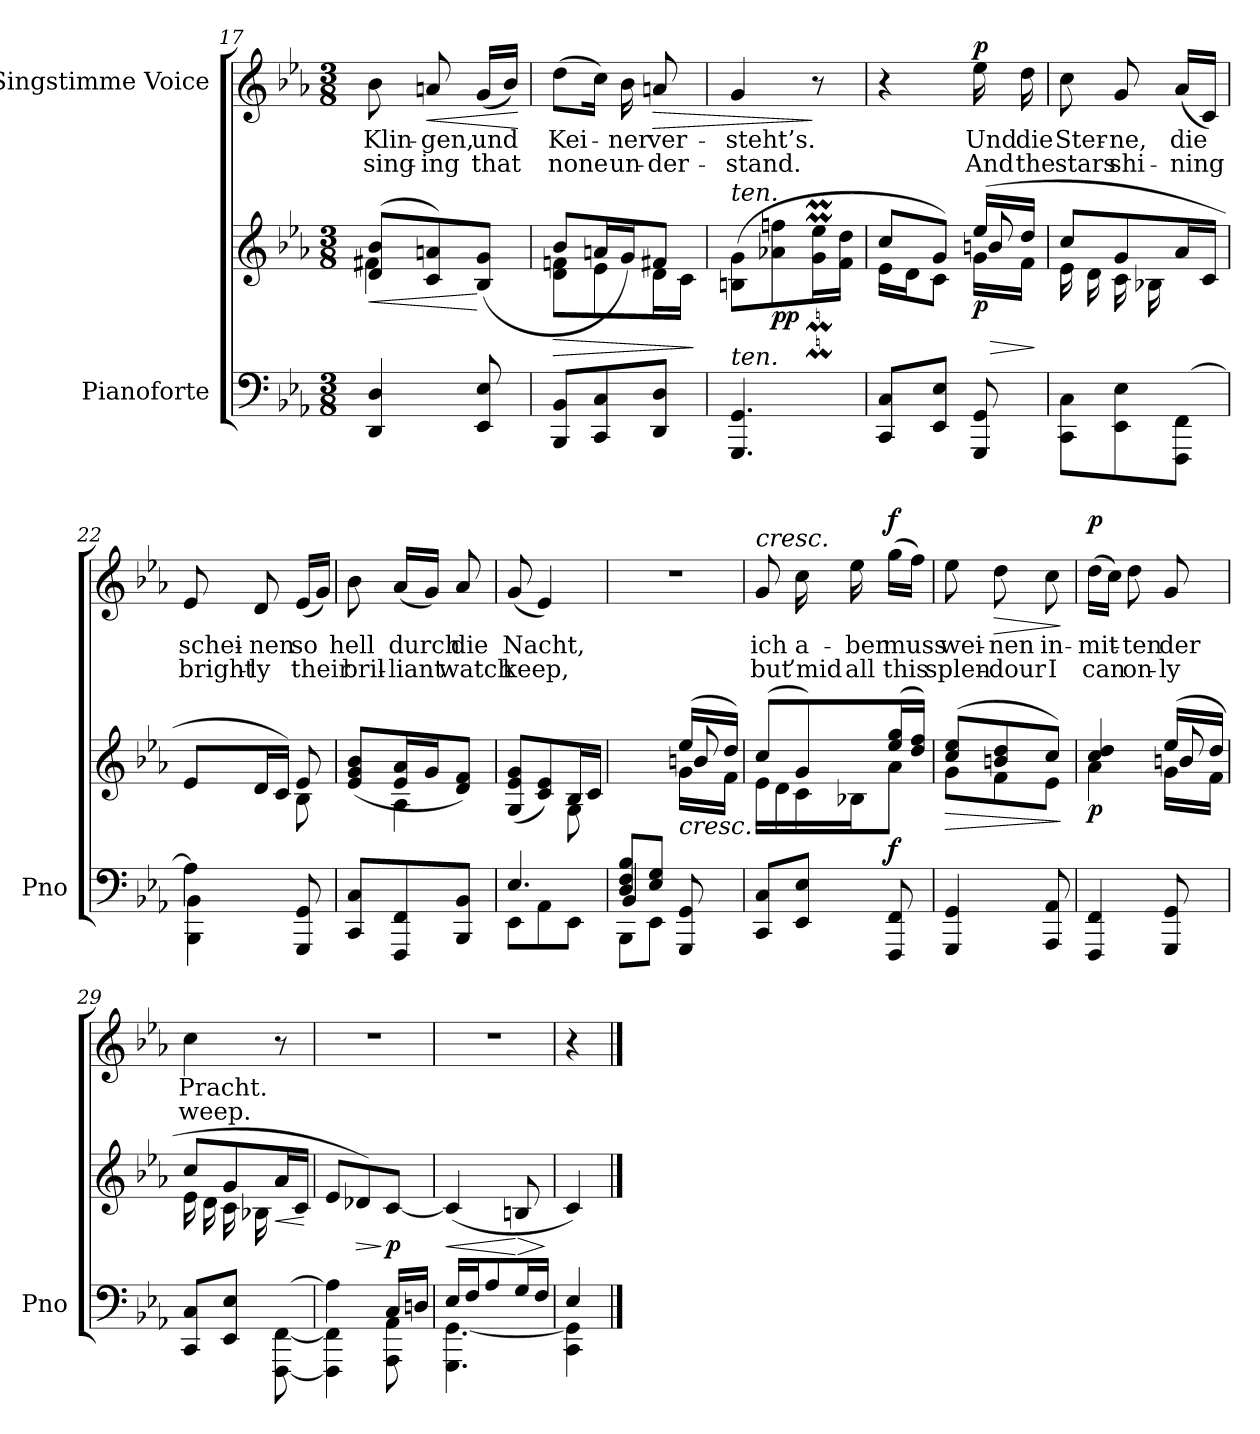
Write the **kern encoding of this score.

**kern	**kern	**dynam	**kern	**text	**text	**dynam
*part2	*part2	*part2	*part1	*part1	*part1	*part1
*staff3	*staff2	*staff2/3	*staff1	*staff1	*staff1	*staff1
*I"Pianoforte	*	*	*I"Singstimme Voice	*	*	*
*I'Pno	*	*	*	*	*	*
*clefF4	*clefG2	*	*clefG2	*	*	*
*k[b-e-a-]	*k[b-e-a-]	*	*k[b-e-a-]	*	*	*
*M3/8	*M3/8	*	*M3/8	*	*	*
=17	=17	=17	=17	=17	=17	=17
!	!	!LO:HP:b	!	!	!	!
*	*^	*	*	*	*	*
4DD/ 4D/	(8d/ 8b-/L	4f#X\	<	8b-\	Klin-	sing-	.
!	!	!	!	!	!	!	!LO:HP:b
.	8c/ 8an/)	.	.	8an/	-gen,	-ing	<
8EE-/ 8E-/	(>8B-/ 8g/J	8ryy	[	(16g/LL	und	that	.
.	.	.	.	16b-/JJ)	.	.	.
*	*v	*v	*	*	*	*	*
.	.	.	.	.	.	[
=18	=18	=18	=18	=18	=18	=18
!	!	!LO:HP:b	!	!	!	!
*	*^	*	*	*	*	*
8BBB-/ 8BB-/L	8b-/L	8d\ 8fn\L	>	(8dd\L	Kei-	none	.
8CC/ 8C/	16an/L	8e-\	.	16cc\Jk)	.	.	.
.	16g/J)	.	.	16b-\	-ner	un-	.
!	!	!	!	!	!	!	!LO:HP:b
8DD/ 8D/J	8f#X/J	16d\L	.	8an/	ver-	-der-	>
.	.	16c\JJ	.	.	.	.	.
*	*v	*v	*	*	*	*	*
.	.	]	.	.	.	.
=19	=19	=19	=19	=19	=19	=19
!	!LO:TX:a:i:t=ten.	!	!	!	!	!
!LO:TX:a:i:t=ten.	!	!	!	!	!	!
4.GGG/ 4.GG/	(8Bn\ 8g\L	.	4g/	-steht’s.	-stand.	.
!	!	!LO:DY:b	!	!	!	!
.	8a-X\ 8ffn\	pp	.	.	.	.
.	16g\M 16ee-\ML	.	8r	.	.	]
.	16f\ 16dd\JJ	.	.	.	.	.
=20	=20	=20	=20	=20	=20	=20
*	*^	*	*	*	*	*
*	*	*^	*	*	*	*	*
8CC/ 8C/L	8cc/L	16e-\LL	4ryy	.	4r	.	.	.
.	.	16d\J	.	.	.	.	.	.
8EE-/ 8E-/J	8g/J)	8c\J	.	.	.	.	.	.
!	!	!	!	!LO:HP:b	!	!	!	!
!	!	!	!	!LO:DY:n=1:b	!	!	!	!LO:DY:a
8GGG/ 8GG/	(16ee-/LL	16g\LL	8bn/	> p	16ee-\	Und	And	p
.	16dd/JJ	16f\JJ	.	.	16dd\	die	the	.
*	*v	*v	*v	*	*	*	*	*
.	.	]	.	.	.	.
=21	=21	=21	=21	=21	=21	=21
*^	*^	*	*	*	*	*
4ryy	8CC\ 8C\L	8cc/L	16e-\LL	.	8cc\	Ster-	stars	.
.	.	.	16d\	.	.	.	.	.
.	8EE-\ 8E-\	8g/	16c\	.	8g/	-ne,	shi-	.
.	.	.	16B-X\J	.	.	.	.	.
[8A-/J	8FFF\ 8FF\J	16a-/L	8ryy	.	(16a-/LL	die	-ning	.
.	.	16c/JJ	.	.	16c/JJ)	.	.	.
=22	=22	=22	=22	=22	=22	=22	=22	=22
4A-\]	4BBB-\ 4BB-\	8e-/L	4ryy	.	8e-/	schei-	bright-	.
.	.	16d/L	.	.	8d/	-nen	-ly	.
.	.	16c/JJ)	.	.	.	.	.	.
8ryy	8GGG/ 8GG/	8e-/	8B-\	.	(16e-/LL	so	their	.
.	.	.	.	.	16g/JJ)	.	.	.
*v	*v	*	*	*	*	*	*	*
=23	=23	=23	=23	=23	=23	=23	=23
8CC/ 8C/L	(8e-/ 8g/ 8b-/L	8ryy	.	8b-\	hell	bril-	.
8FFF/ 8FF/	16e-/ 16a-/L	4A-\	.	(16a-/LL	durch	-liant	.
.	16g/J	.	.	16g/JJ)	.	.	.
8BBB-/ 8BB-/J	8d/ 8f/J)	.	.	8a-/	die	watch	.
=24	=24	=24	=24	=24	=24	=24	=24
*^	*	*	*	*	*	*	*
4.E-/	8EE-\L	(8G/ 8e-/ 8g/L	4ryy	.	(8g/	Nacht,	keep,	.
.	8AA-\	8c/ 8e-/)	.	.	4e-/)	.	.	.
.	8EE-\J	16B-/L	8G\	.	.	.	.	.
.	.	16c/JJ	.	.	.	.	.	.
=25	=25	=25	=25	=25	=25	=25	=25	=25
*	*^	*	*^	*	*	*	*	*
8D/ 8F/ 8B-/L	4BB-/	8BBB-\L	4ryy	4ryy	4ryy	.	4.r	.	.	.
8E-/ 8G/J	.	8EE-\J	.	.	.	.	.	.	.	.
!	!	!	!LO:TX:b:i:t=cresc.	!	!	!	!	!	!	!
8ryy	8GGG/ 8GG/	8ryy	(16ee-/LL	16g\LL	8bn/	.	.	.	.	.
.	.	.	16dd/JJ)	16f\JJ	.	.	.	.	.	.
*v	*v	*v	*	*	*	*	*	*	*	*
*	*	*v	*v	*	*	*	*	*
=26	=26	=26	=26	=26	=26	=26	=26
!	!	!	!	!LO:TX:a:i:t=cresc.	!	!	!
8CC/ 8C/L	(8cc/L	16e-\LL	.	8g/	ich	but	.
.	.	16d\	.	.	.	.	.
8EE-/ 8E-/J	8g/)	16c\	.	16cc\	a-	’mid	.
.	.	16B-X\J	.	16ee-\	-ber	all	.
!	!	!	!LO:DY:b	!	!	!	!LO:DY:a
8FFF/ 8FF/	(16ee-/ 16gg/L	8a-\J	f	(16gg\LL	muss	this	f
.	16dd/ 16ff/JJ)	.	.	16ff\JJ)	.	.	.
=27	=27	=27	=27	=27	=27	=27	=27
!	!	!	!LO:HP:b	!	!	!	!
4GGG/ 4GG/	(8cc/ 8ee-/L	8g\L	>	8ee-\	wei-	splen-	.
!	!	!	!	!	!	!	!LO:HP:b
.	8bn/ 8dd/	8f\	.	8dd\	-nen	-dour	>
8AAA-/ 8AA-/	8cc/J)	8e-\J	.	8cc\	in-	I	.
*	*v	*v	*	*	*	*	*
.	.	]	.	.	.	]
=28	=28	=28	=28	=28	=28	=28
*	*^	*	*	*	*	*
*	*	*^	*	*	*	*	*
!	!	!	!	!LO:DY:b	!	!	!	!LO:DY:a
4FFF/ 4FF/	4cc/ 4dd/	4a-\	4ryy	p	(16dd\LL	-mit-	can	p
.	.	.	.	.	16cc\JJ)	.	.	.
.	.	.	.	.	8dd\	-ten	on-	.
8GGG/ 8GG/	(16ee-/LL	16g\LL	8bn/	.	8g/	der	-ly	.
.	16dd/JJ	16f\JJ	.	.	.	.	.	.
*	*	*v	*v	*	*	*	*	*
=29	=29	=29	=29	=29	=29	=29	=29
*^	*	*	*	*	*	*	*
4ryy	8CC/ 8C/L	8cc/L	16e-\LL	.	4cc\	Pracht.	weep.	.
.	.	.	16d\	.	.	.	.	.
.	8EE-/ 8E-/J	8g/	16c\	.	.	.	.	.
.	.	.	16B-X\J	.	.	.	.	.
!	!	!	!	!LO:HP:b	!	!	!	!
[8A-/J	[8FFF\ [8FF\	16a-/L	8ryy	<	8r	.	.	.
.	.	16c/JJ	.	.	.	.	.	.
*v	*v	*	*	*	*	*	*	*
*	*v	*v	*	*	*	*	*
.	.	[	.	.	.	.
=30	=30	=30	=30	=30	=30	=30
*^	*	*	*	*	*	*
*	*^	*	*	*	*	*	*
4A-\]	4ryy	4FFF\] 4FF\]	8e-/L	.	4.r	.	.	.
!	!	!	!	!LO:HP:b	!	!	!	!
.	.	.	8d-X/)	>	.	.	.	.
!	!	!	!	!LO:DY:n=1:b	!	!	!	!
8ryy	16C/LL	8AAA-\ 8AA-\	[8c/J	] p	.	.	.	.
.	16Dn/JJ	.	.	.	.	.	.	.
*	*v	*v	*	*	*	*	*	*
=31	=31	=31	=31	=31	=31	=31	=31
!	!	!	!LO:HP:b	!	!	!	!
16E-/LL	4.GGG\ [4.GG\	(>4c/]	<	4.r	.	.	.
16F/J	.	.	.	.	.	.	.
8A-/	.	.	.	.	.	.	.
!	!	!	!LO:HP:n=1:b	!	!	!	!
16G/L	.	8Bn/	[ >	.	.	.	.
16F/JJ	.	.	.	.	.	.	.
*v	*v	*	*	*	*	*	*
.	.	]	.	.	.	.
=32	=32	=32	=32	=32	=32	=32
*^	*	*	*	*	*	*
4E-/	4CC\ 4GG\]	4c/)	.	4r	.	.	.
*v	*v	*	*	*	*	*	*
==	==	==	==	==	==	==
*-	*-	*-	*-	*-	*-	*-
